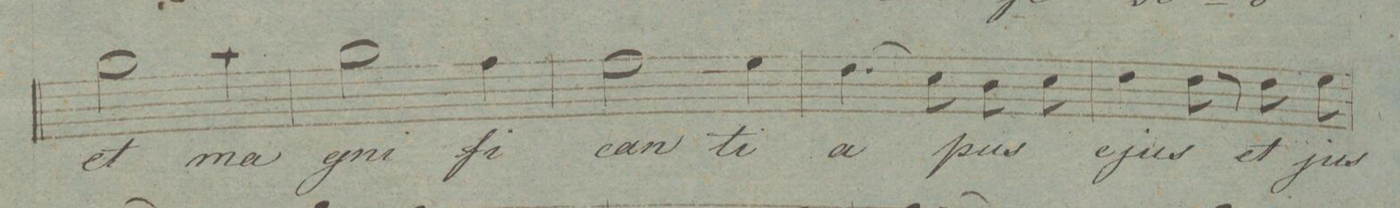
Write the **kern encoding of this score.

**kern	**text	**dynam
*I"Baſso.	*	*
*clefF4	*	*
*k[f#]	*	*
*M3/4	*	*
2B\	et	.
4c\	ma-	.
=19	=19	=19
2B\	-gni-	.
4A\	-fi-	.
=20	=20	=20
2A\	-can-	.
4G\	-ti-	.
=21	=21	=21
(4.F#\	-a	.
8E\)	.	.
8D\	(o-)	.
8E\	-pus	.
=22	=22	=22
4F#\	e-	.
8F#\	-jus	.
8r	.	.
8F#\	et	.
8G\	jus-	.
=23	=23	=23
*-	*-	*-
